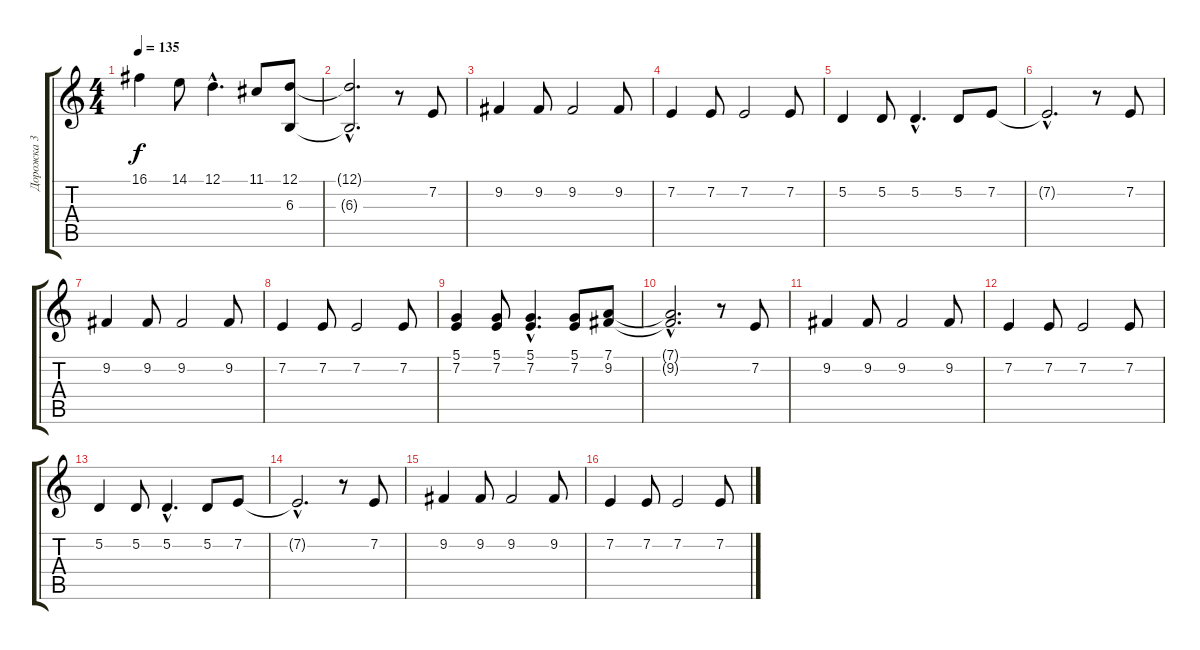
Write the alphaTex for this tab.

\track ("Дорожка 3" "Дорожка 3") {instrument stringensemble1}
\staff {score tabs}
\tuning (D4 A3 F3 C3 G2 D2) {hide}
\ts (4 4)
\tempo 135
\clef g2
\ks c
16.1{t}.4{dy f} 14.1.8 12.1{hac}.4{d} 11.1.8 (12.1 6.3).8 |
(12.1{hac t} 6.3{hac t}).2{d} r.8 7.2.8 |
9.2.4 9.2.8 9.2.2 9.2.8 |
7.2.4 7.2.8 7.2.2 7.2.8 |
5.2.4 5.2.8 5.2{hac}.4{d} 5.2.8 7.2.8 |
7.2{hac t}.2{d} r.8 7.2.8 |
9.2.4 9.2.8 9.2.2 9.2.8 |
7.2.4 7.2.8 7.2.2 7.2.8 |
(5.1 7.2).4 (5.1 7.2).8 (5.1{hac} 7.2{hac}).4{d} (5.1 7.2).8 (7.1 9.2).8 |
(7.1{hac t} 9.2{hac t}).2{d} r.8 7.2.8 |
9.2.4 9.2.8 9.2.2 9.2.8 |
7.2.4 7.2.8 7.2.2 7.2.8 |
5.2.4 5.2.8 5.2{hac}.4{d} 5.2.8 7.2.8 |
7.2{hac t}.2{d} r.8 7.2.8 |
9.2.4 9.2.8 9.2.2 9.2.8 |
7.2.4 7.2.8 7.2.2 7.2.8
